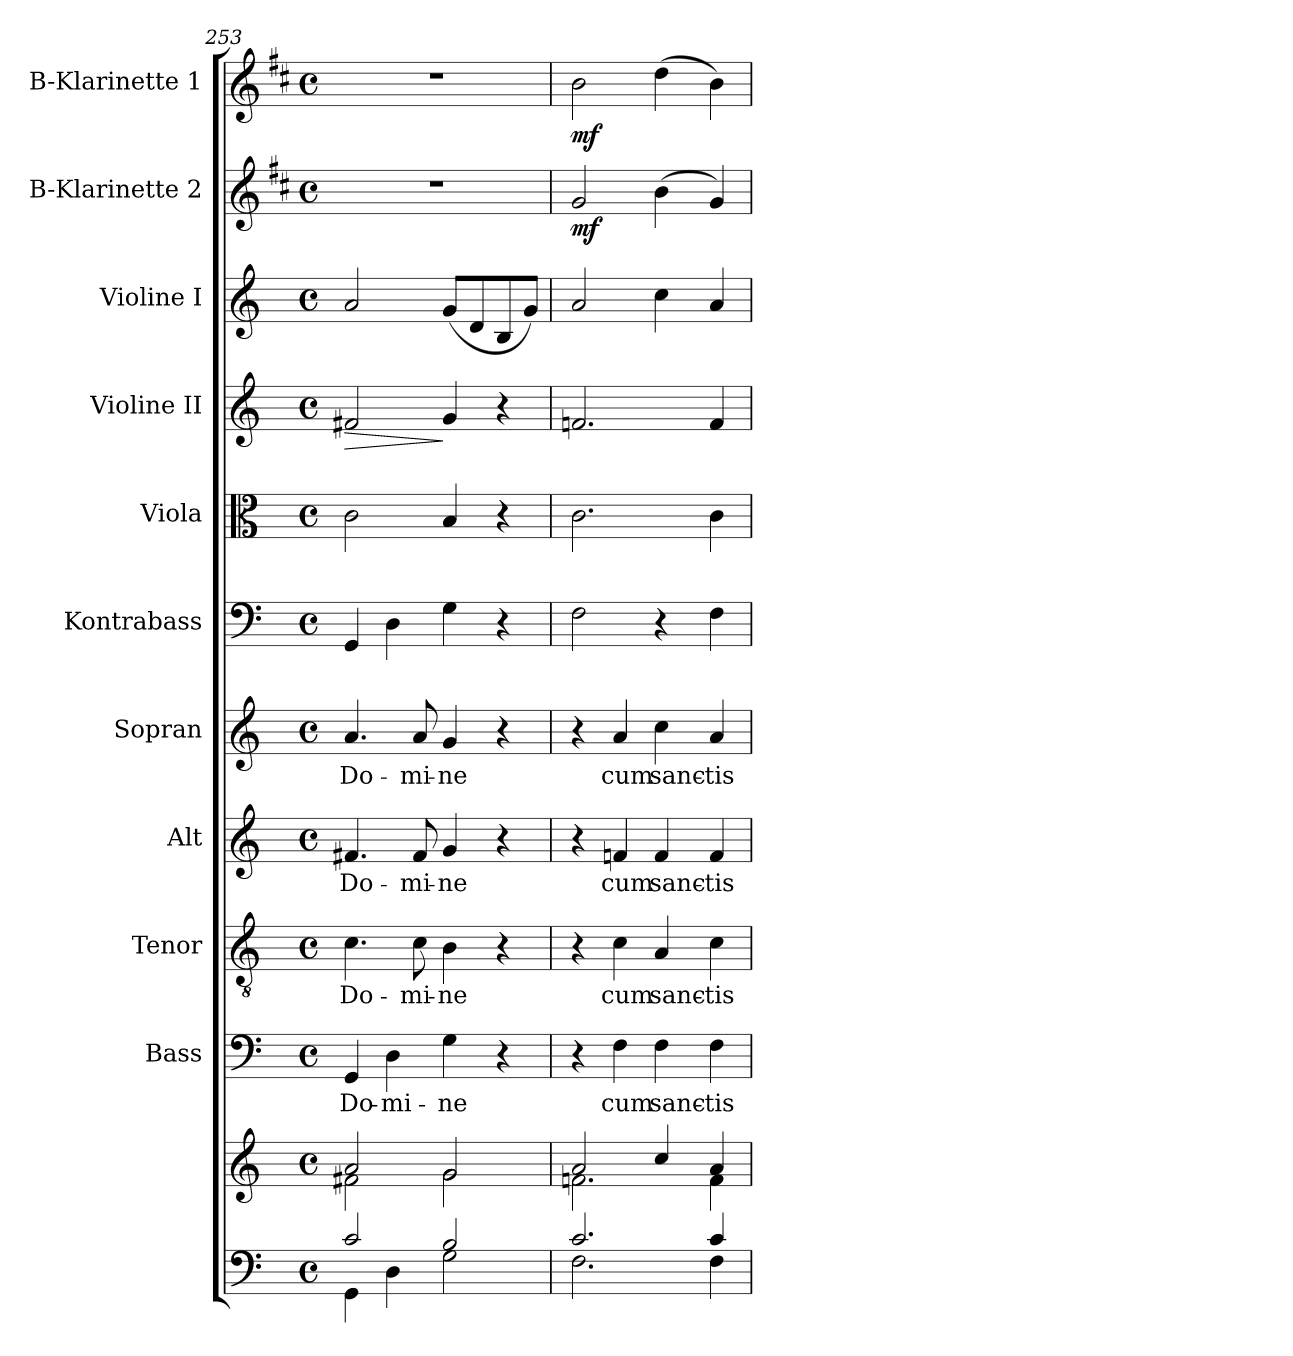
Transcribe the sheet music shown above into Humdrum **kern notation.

**kern	**kern	**kern	**text	**kern	**text	**kern	**text	**kern	**text	**kern	**kern	**kern	**dynam	**kern	**kern	**dynam	**kern	**dynam
*part11	*part11	*part10	*part10	*part9	*part9	*part8	*part8	*part7	*part7	*part6	*part5	*part4	*part4	*part3	*part2	*part2	*part1	*part1
*staff12	*staff11	*staff10	*staff10	*staff9	*staff9	*staff8	*staff8	*staff7	*staff7	*staff6	*staff5	*staff4	*staff4	*staff3	*staff2	*staff2	*staff1	*staff1
*	*	*I"Bass	*	*I"Tenor	*	*I"Alt	*	*I"Sopran	*	*I"Kontrabass	*I"Viola	*I"Violine II	*	*I"Violine I	*I"B-Klarinette 2	*	*I"B-Klarinette 1	*
*	*	*I'B.	*	*I'T.	*	*I'A.	*	*I'S.	*	*I'Kb.	*I'Vla.	*I'Vl. II	*	*I'Vl. I	*I'B Kl. 2	*	*I'B Kl. 1	*
*clefF4	*clefG2	*clefF4	*	*clefGv2	*	*clefG2	*	*clefG2	*	*clefF4	*clefC3	*clefG2	*	*clefG2	*clefG2	*	*clefG2	*
*	*	*	*	*	*	*	*	*	*	*ITrd7c12	*	*	*	*	*ITrd1c2	*	*ITrd1c2	*
*k[]	*k[]	*k[]	*	*k[]	*	*k[]	*	*k[]	*	*k[]	*k[]	*k[]	*	*k[]	*k[]	*	*k[]	*
*C:	*C:	*C:	*	*C:	*	*C:	*	*C:	*	*C:	*C:	*C:	*	*C:	*C:	*	*C:	*
*M4/4	*M4/4	*M4/4	*	*M4/4	*	*M4/4	*	*M4/4	*	*M4/4	*M4/4	*M4/4	*	*M4/4	*M4/4	*	*M4/4	*
*met(c)	*met(c)	*met(c)	*	*met(c)	*	*met(c)	*	*met(c)	*	*met(c)	*met(c)	*met(c)	*	*met(c)	*met(c)	*	*met(c)	*
=253	=253	=253	=253	=253	=253	=253	=253	=253	=253	=253	=253	=253	=253	=253	=253	=253	=253	=253
*^	*^	*	*	*	*	*	*	*	*	*	*	*	*	*	*	*	*	*
!	!	!	!	!	!LO:LY:b	!	!LO:LY:b	!	!LO:LY:b	!	!LO:LY:b	!	!	!	!LO:HP:b	!	!	!	!	!
2c/	4GG\	2a/	2f#X\	4GG/	Do-	4.c\	Do-	4.f#X/	Do-	4.a/	Do-	4GGG/	2c\	2f#X/	>	2a/	1r	.	1r	.
!	!	!	!	!	!LO:LY:b	!	!	!	!	!	!	!	!	!	!	!	!	!	!	!
.	4D\	.	.	4D\	-mi-	.	.	.	.	.	.	4DD\	.	.	.	.	.	.	.	.
!	!	!	!	!	!	!	!LO:LY:b	!	!LO:LY:b	!	!LO:LY:b	!	!	!	!	!	!	!	!	!
.	.	.	.	.	.	8c\	-mi-	8f#/	-mi-	8a/	-mi-	.	.	.	.	.	.	.	.	.
!	!	!	!	!	!LO:LY:b	!	!LO:LY:b	!	!LO:LY:b	!	!LO:LY:b	!	!	!	!	!	!	!	!	!
2B/	2G\	2g/	2g\	4G\	-ne	4B\	-ne	4g/	-ne	4g/	-ne	4GG\	4B/	4g/	]	(<8g/L	.	.	.	.
.	.	.	.	.	.	.	.	.	.	.	.	.	.	.	.	8d/	.	.	.	.
.	.	.	.	4r	.	4r	.	4r	.	4r	.	4r	4r	4r	.	8B/	.	.	.	.
.	.	.	.	.	.	.	.	.	.	.	.	.	.	.	.	8g/J)	.	.	.	.
=254	=254	=254	=254	=254	=254	=254	=254	=254	=254	=254	=254	=254	=254	=254	=254	=254	=254	=254	=254	=254
!	!	!	!	!	!	!	!	!	!	!	!	!	!	!	!	!	!	!LO:DY:b	!	!LO:DY:b
2.c/	2.F\	2a/	2.fn\	4r	.	4r	.	4r	.	4r	.	2FF\	2.c\	2.fn/	.	2a/	2f/	mf	2a\	mf
!	!	!	!	!	!LO:LY:b	!	!LO:LY:b	!	!LO:LY:b	!	!LO:LY:b	!	!	!	!	!	!	!	!	!
.	.	.	.	4F\	cum	4c\	cum	4fn/	cum	4a/	cum	.	.	.	.	.	.	.	.	.
!	!	!	!	!	!LO:LY:b	!	!LO:LY:b	!	!LO:LY:b	!	!LO:LY:b	!	!	!	!	!	!	!	!	!
.	.	4cc/	.	4F\	sanc-	4A/	sanc-	4f/	sanc-	4cc\	sanc-	4r	.	.	.	4cc\	(>4a\	.	(>4cc\	.
!	!	!	!	!	!LO:LY:b	!	!LO:LY:b	!	!LO:LY:b	!	!LO:LY:b	!	!	!	!	!	!	!	!	!
4c/	4F\	4a/	4f\	4F\	-tis	4c\	-tis	4f/	-tis	4a/	-tis	4FF\	4c\	4f/	.	4a/	4f/)	.	4a\)	.
*v	*v	*	*	*	*	*	*	*	*	*	*	*	*	*	*	*	*	*	*	*
*	*v	*v	*	*	*	*	*	*	*	*	*	*	*	*	*	*	*	*	*
=	=	=	=	=	=	=	=	=	=	=	=	=	=	=	=	=	=	=
*-	*-	*-	*-	*-	*-	*-	*-	*-	*-	*-	*-	*-	*-	*-	*-	*-	*-	*-
